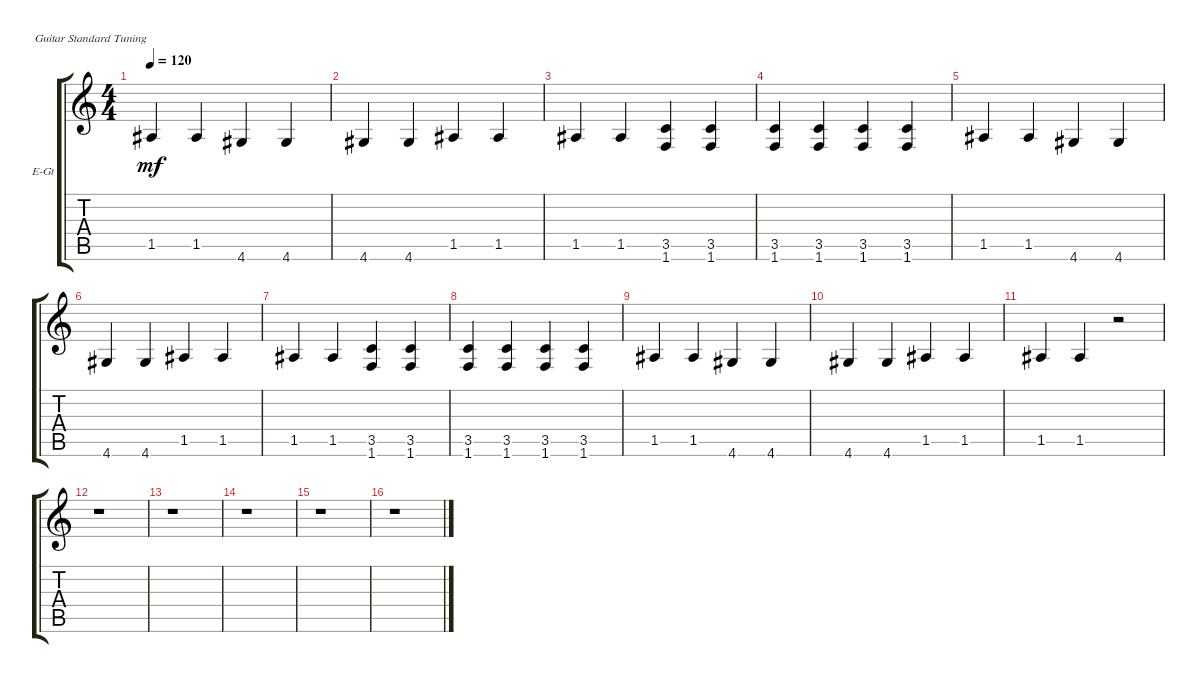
\defaultSystemsLayout 4
\bracketExtendMode groupsimilarinstruments
\firstSystemTrackNameOrientation horizontal
\otherSystemsTrackNameOrientation horizontal
\track ("Electric Guitar" "E-Gt") {instrument overdrivenguitar}
\staff {score tabs}
\tuning (E4 B3 G3 D3 A2 E2)
\ts (4 4)
\tempo 120
\clef g2
\scale
0.333333
\ks c
1.5.4{dy mf} 1.5.4 4.6.4 4.6.4 |
\scale
0.333333 4.6.4 4.6.4 1.5.4 1.5.4 |
\scale
0.333333 1.5.4 1.5.4 (3.5 1.6).4 (3.5 1.6).4 |
\scale
0.333333 (3.5 1.6).4 (1.6 3.5).4 (3.5 1.6).4 (3.5 1.6).4 |
\scale
0.333333 1.5.4 1.5.4 4.6.4 4.6.4 |
\scale
0.333333 4.6.4 4.6.4 1.5.4 1.5.4 |
\scale
0.333333 1.5.4 1.5.4 (3.5 1.6).4 (1.6 3.5).4 |
\scale
0.333333 (3.5 1.6).4 (3.5 1.6).4 (3.5 1.6).4 (1.6 3.5).4 |
\scale
0.333333 1.5.4 1.5.4 4.6.4 4.6.4 |
\scale
0.333333 4.6.4 4.6.4 1.5.4 1.5.4 |
\scale
0.333333 1.5.4 1.5.4 r.2 |
\scale
0.333333 r.1 |
\scale
0.333333 r.1 |
\scale
0.333333 r.1 |
\scale
0.333333 r.1 |
\scale
0.333333 r.1
